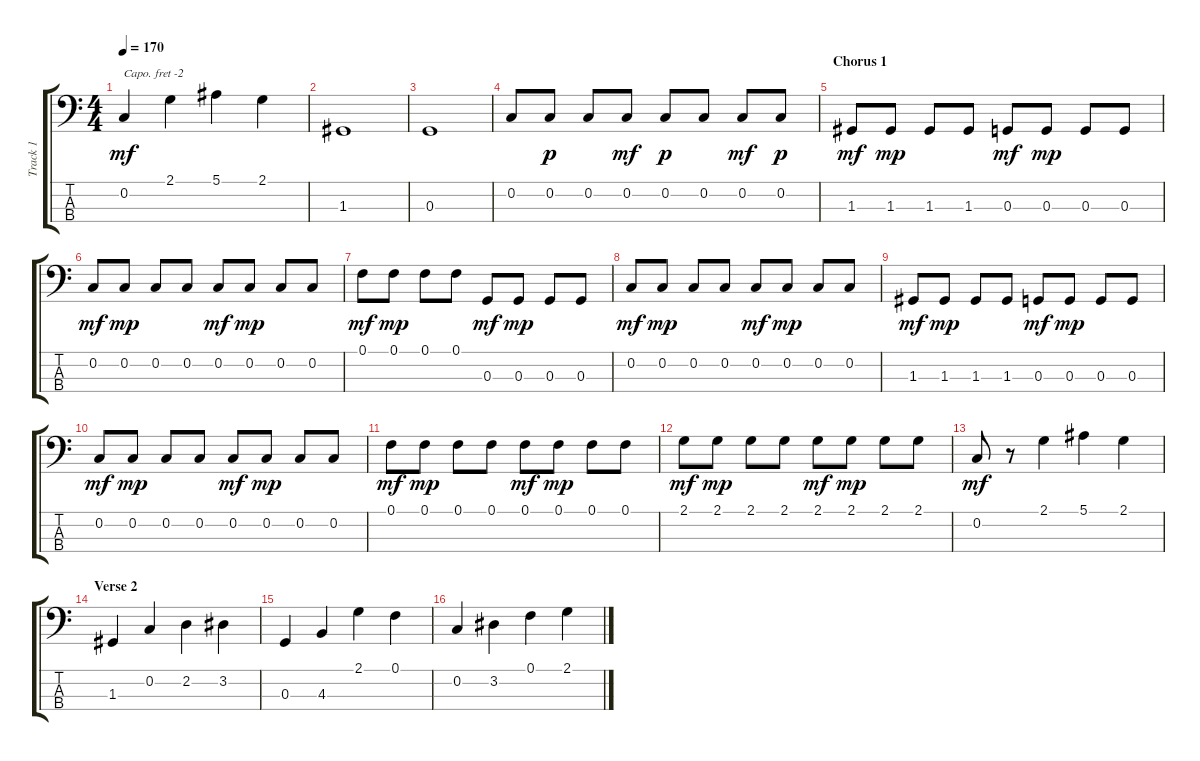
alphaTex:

\track ("Track 1" "Track 1") {instrument electricbasspick}
\staff {score tabs}
\capo -2
\tuning (G2 D2 A1 E1) {hide}
\ts (4 4)
\tempo 170
\clef f4
\ks c
0.2.4{dy mf} 2.1.4 5.1.4 2.1.4 |
1.3.1 |
0.3.1 |
0.2.8 0.2.8{dy p} 0.2.8 0.2.8{dy mf} 0.2.8{dy p} 0.2.8 0.2.8{dy mf} 0.2.8{dy p} |
\section ("" "Chorus 1")
1.3.8{dy mf} 1.3.8{dy mp} 1.3.8 1.3.8 0.3.8{dy mf} 0.3.8{dy mp} 0.3.8 0.3.8 |
0.2.8{dy mf} 0.2.8{dy mp} 0.2.8 0.2.8 0.2.8{dy mf} 0.2.8{dy mp} 0.2.8 0.2.8 |
0.1.8{dy mf} 0.1.8{dy mp} 0.1.8 0.1.8 0.3.8{dy mf} 0.3.8{dy mp} 0.3.8 0.3.8 |
0.2.8{dy mf} 0.2.8{dy mp} 0.2.8 0.2.8 0.2.8{dy mf} 0.2.8{dy mp} 0.2.8 0.2.8 |
1.3.8{dy mf} 1.3.8{dy mp} 1.3.8 1.3.8 0.3.8{dy mf} 0.3.8{dy mp} 0.3.8 0.3.8 |
0.2.8{dy mf} 0.2.8{dy mp} 0.2.8 0.2.8 0.2.8{dy mf} 0.2.8{dy mp} 0.2.8 0.2.8 |
0.1.8{dy mf} 0.1.8{dy mp} 0.1.8 0.1.8 0.1.8{dy mf} 0.1.8{dy mp} 0.1.8 0.1.8 |
2.1.8{dy mf} 2.1.8{dy mp} 2.1.8 2.1.8 2.1.8{dy mf} 2.1.8{dy mp} 2.1.8 2.1.8 |
0.2.8{dy mf} r.8 2.1.4 5.1.4 2.1.4 |
\section ("" "Verse 2")
1.3.4 0.2.4 2.2.4 3.2.4 |
0.3.4 4.3.4 2.1.4 0.1.4 |
0.2.4 3.2.4 0.1.4 2.1.4
